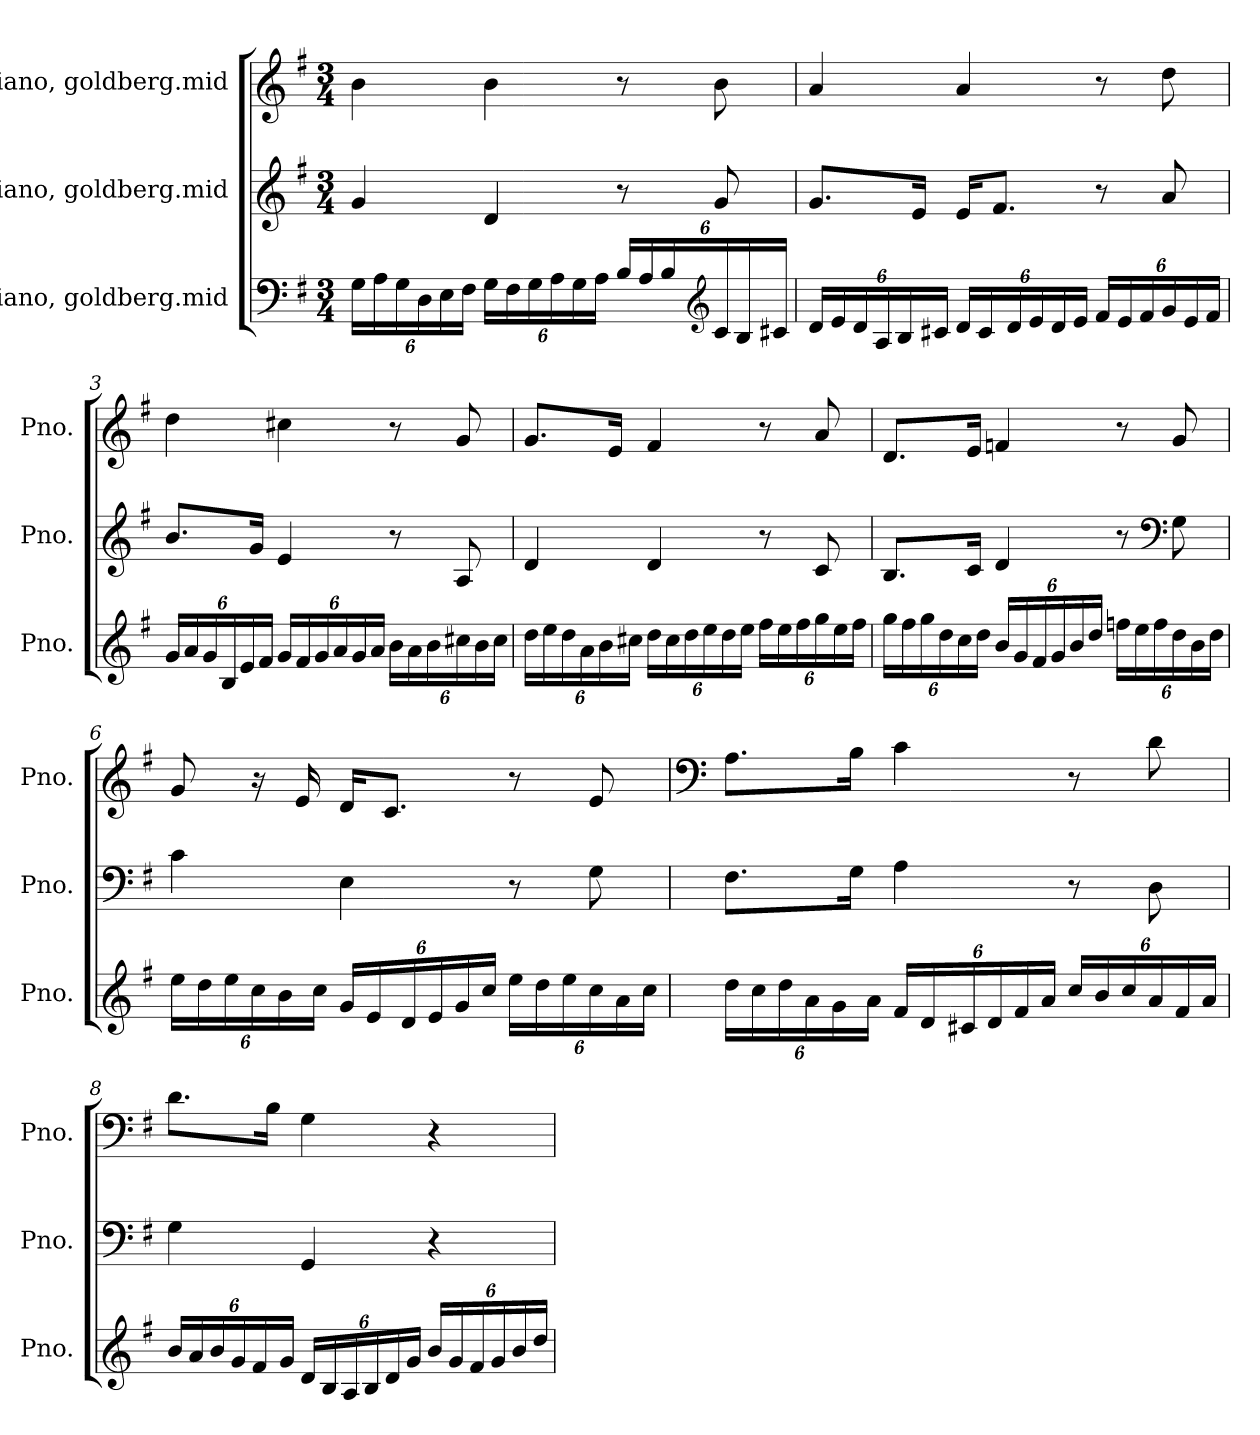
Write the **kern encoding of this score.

**kern	**kern	**kern
*part3	*part2	*part1
*staff3	*staff2	*staff1
*I"Piano, goldberg.mid	*I"Piano, goldberg.mid	*I"Piano, goldberg.mid
*I'Pno.	*I'Pno.	*I'Pno.
*clefF4	*clefG2	*clefG2
*k[f#]	*k[f#]	*k[f#]
*M3/4	*M3/4	*M3/4
*MM120	*MM120	*MM120
*Xbrackettup	*	*
=1	=1	=1
24G\LL	4g/	4b\
24A\	.	.
24G\	.	.
24D\	.	.
24E\	.	.
24F#\JJ	.	.
24G\LL	4d/	4b\
24F#\	.	.
24G\	.	.
24A\	.	.
24G\	.	.
24A\JJ	.	.
24B/LL	8r	8r
24A/	.	.
24B/	.	.
*clefG2	*	*
24c/	8g/	8b\
24B/	.	.
24c#X/JJ	.	.
!!LO:LB:g=z
=2	=2	=2
24d/LL	8.g/L	4a/
24e/	.	.
24d/	.	.
24A/	.	.
24B/	.	.
.	16e/Jk	.
24c#X/JJ	.	.
24d/LL	16e/KL	4a/
24c#/	.	.
.	8.f#/J	.
24d/	.	.
24e/	.	.
24d/	.	.
24e/JJ	.	.
24f#/LL	8r	8r
24e/	.	.
24f#/	.	.
24g/	8a/	8dd\
24e/	.	.
24f#/JJ	.	.
=3	=3	=3
24g/LL	8.b/L	4dd\
24a/	.	.
24g/	.	.
24B/	.	.
24e/	.	.
.	16g/Jk	.
24f#/JJ	.	.
24g/LL	4e/	4cc#X\
24f#/	.	.
24g/	.	.
24a/	.	.
24g/	.	.
24a/JJ	.	.
24b\LL	8r	8r
24a\	.	.
24b\	.	.
24cc#X\	8A/	8g/
24b\	.	.
24cc#\JJ	.	.
!!LO:LB:g=z
=4	=4	=4
24dd\LL	4d/	8.g/L
24ee\	.	.
24dd\	.	.
24a\	.	.
24b\	.	.
.	.	16e/Jk
24cc#X\JJ	.	.
24dd\LL	4d/	4f#/
24cc#\	.	.
24dd\	.	.
24ee\	.	.
24dd\	.	.
24ee\JJ	.	.
24ff#\LL	8r	8r
24ee\	.	.
24ff#\	.	.
24gg\	8c/	8a/
24ee\	.	.
24ff#\JJ	.	.
=5	=5	=5
24gg\LL	8.B/L	8.d/L
24ff#\	.	.
24gg\	.	.
24dd\	.	.
24cc\	.	.
.	16c/Jk	16e/Jk
24dd\JJ	.	.
24b/LL	4d/	4fn/
24g/	.	.
24f#/	.	.
24g/	.	.
24b/	.	.
24dd/JJ	.	.
24ffn\LL	8r	8r
24ee\	.	.
24ff\	.	.
*	*clefF4	*
24dd\	8G\	8g/
24b\	.	.
24dd\JJ	.	.
!!LO:LB:g=z
=6	=6	=6
24ee\LL	4c\	8g/
24dd\	.	.
24ee\	.	.
24cc\	.	16r
24b\	.	.
.	.	16e/
24cc\JJ	.	.
24g/LL	4E\	16d/KL
24e/	.	.
.	.	8.c/J
24d/	.	.
24e/	.	.
24g/	.	.
24cc/JJ	.	.
24ee\LL	8r	8r
24dd\	.	.
24ee\	.	.
24cc\	8G\	8e/
24a\	.	.
24cc\JJ	.	.
=7	=7	=7
*	*	*clefF4
24dd\LL	8.F#\L	8.A\L
24cc\	.	.
24dd\	.	.
24a\	.	.
24g\	.	.
.	16G\Jk	16B\Jk
24a\JJ	.	.
24f#/LL	4A\	4c\
24d/	.	.
24c#X/	.	.
24d/	.	.
24f#/	.	.
24a/JJ	.	.
24cc/LL	8r	8r
24b/	.	.
24cc/	.	.
24a/	8D\	8d\
24f#/	.	.
24a/JJ	.	.
!!LO:PB:g=z
=8	=8	=8
24b/LL	4G\	8.d\L
24a/	.	.
24b/	.	.
24g/	.	.
24f#/	.	.
.	.	16B\Jk
24g/JJ	.	.
24d/LL	4GG/	4G\
24B/	.	.
24A/	.	.
24B/	.	.
24d/	.	.
24g/JJ	.	.
24b/LL	4r	4r
24g/	.	.
24f#/	.	.
24g/	.	.
24b/	.	.
24dd/JJ	.	.
=	=	=
*-	*-	*-
